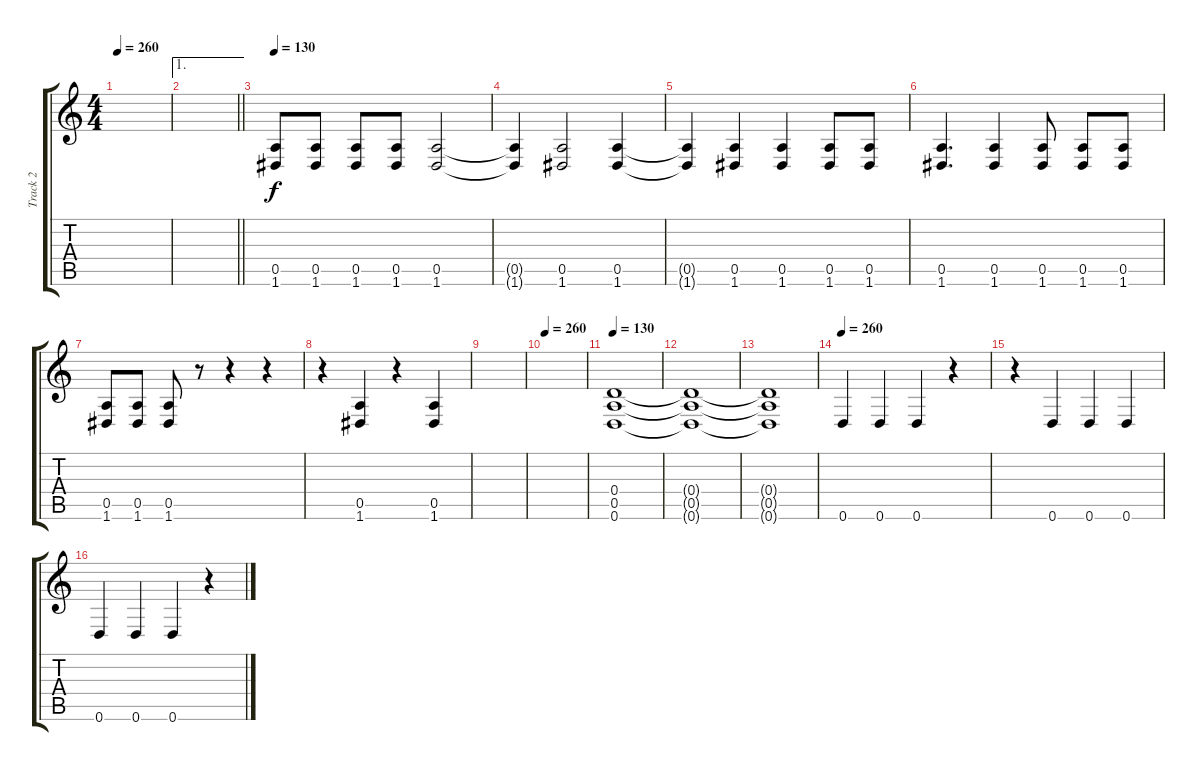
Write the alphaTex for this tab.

\track ("Track 2" "Track 2") {instrument distortionguitar}
\staff {score tabs}
\tuning (E4 B3 G3 D3 A2 D2) {hide}
\ts (4 4)
\tempo 260
\clef g2
\ks c
|
\ae 1
\barLineRight lightlight
|
\tempo 130
(0.5 1.6).8 (0.5 1.6).8 (0.5 1.6).8 (0.5 1.6).8 (0.5 1.6).2 |
(0.5{t} 1.6{t}).4 (0.5 1.6).2 (0.5 1.6).4 |
(0.5{t} 1.6{t}).4 (0.5 1.6).4 (0.5 1.6).4 (0.5 1.6).8 (0.5 1.6).8 |
(0.5 1.6).4{d} (0.5 1.6).4 (0.5 1.6).8 (0.5 1.6).8 (0.5 1.6).8 |
(0.5 1.6).8 (0.5 1.6).8 (0.5 1.6).8 r.8 r.4 r.4 |
r.4 (0.5 1.6).4 r.4 (0.5 1.6).4 |
|
\tempo 260
|
\tempo 130
(0.4 0.5 0.6).1 |
(0.4{t} 0.5{t} 0.6{t}).1 |
(0.4{t} 0.5{t} 0.6{t}).1 |
\tempo 260
0.6.4 0.6.4 0.6.4 r.4 |
r.4 0.6.4 0.6.4 0.6.4 |
0.6.4 0.6.4 0.6.4 r.4
